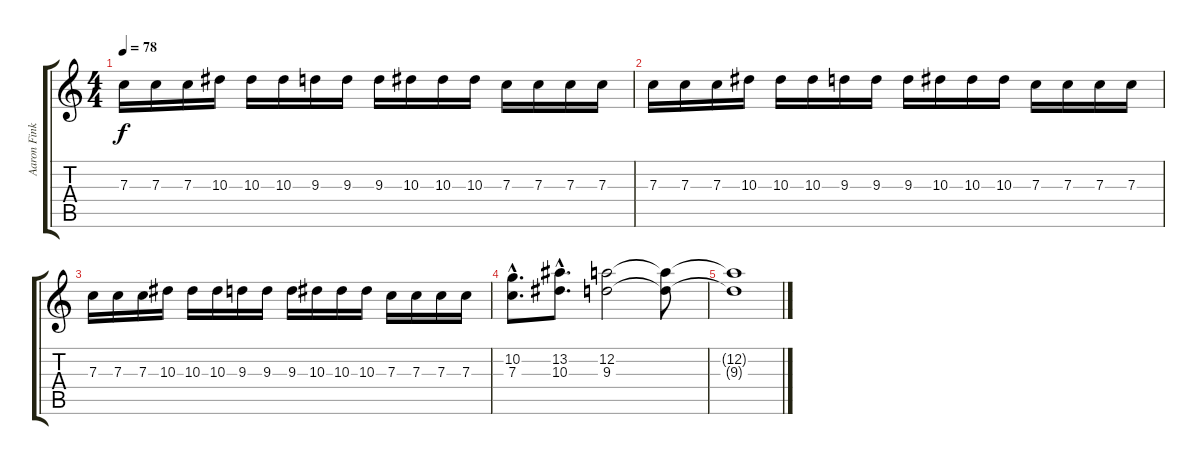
\track ("Aaron Fink" "Aaron Fink") {instrument overdrivenguitar}
\staff {score tabs}
\tuning (D4 A3 F3 C3 G2 C2) {hide}
\ts (4 4)
\tempo 78
\clef g2
\ks c
7.3.16{dy f} 7.3.16 7.3.16 10.3.16 10.3.16 10.3.16 9.3.16 9.3.16 9.3.16 10.3.16 10.3.16 10.3.16 7.3.16 7.3.16 7.3.16 7.3.16 |
7.3.16 7.3.16 7.3.16 10.3.16 10.3.16 10.3.16 9.3.16 9.3.16 9.3.16 10.3.16 10.3.16 10.3.16 7.3.16 7.3.16 7.3.16 7.3.16 |
7.3.16 7.3.16 7.3.16 10.3.16 10.3.16 10.3.16 9.3.16 9.3.16 9.3.16 10.3.16 10.3.16 10.3.16 7.3.16 7.3.16 7.3.16 7.3.16 |
(10.2{hac} 7.3{hac}).8{d} (13.2{hac} 10.3{hac}).8{d} (12.2 9.3).2{volume 0} (12.2{t} 9.3{t}).8 |
(12.2{t} 9.3{t}).1
